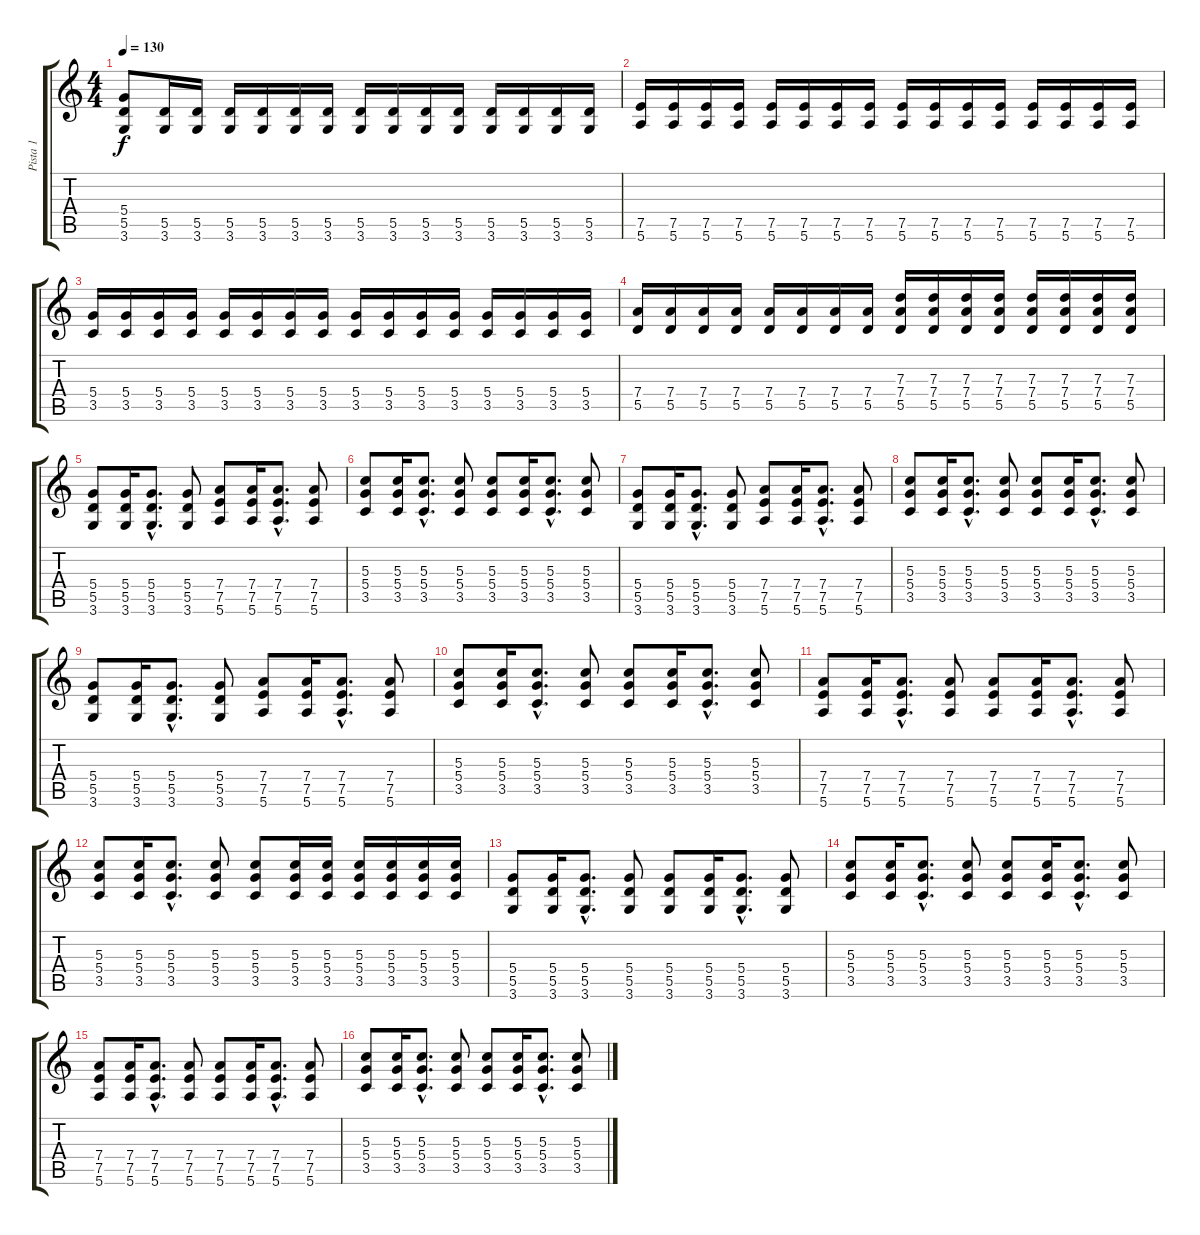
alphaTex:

\track ("Pista 1" "Pista 1") {instrument distortionguitar}
\staff {score tabs}
\tuning (E4 B3 G3 D3 A2 E2) {hide}
\ts (4 4)
\tempo 130
\clef g2
\ks c
(5.4 5.5 3.6).8{dy f} (5.5 3.6).16 (5.5 3.6).16 (5.5 3.6).16 (5.5 3.6).16 (5.5 3.6).16 (5.5 3.6).16 (5.5 3.6).16 (5.5 3.6).16 (5.5 3.6).16 (5.5 3.6).16 (5.5 3.6).16 (5.5 3.6).16 (5.5 3.6).16 (5.5 3.6).16 |
(7.5 5.6).16 (7.5 5.6).16 (7.5 5.6).16 (7.5 5.6).16 (7.5 5.6).16 (7.5 5.6).16 (7.5 5.6).16 (7.5 5.6).16 (7.5 5.6).16 (7.5 5.6).16 (7.5 5.6).16 (7.5 5.6).16 (7.5 5.6).16 (7.5 5.6).16 (7.5 5.6).16 (7.5 5.6).16 |
(5.4 3.5).16 (5.4 3.5).16 (5.4 3.5).16 (5.4 3.5).16 (5.4 3.5).16 (5.4 3.5).16 (5.4 3.5).16 (5.4 3.5).16 (5.4 3.5).16 (5.4 3.5).16 (5.4 3.5).16 (5.4 3.5).16 (5.4 3.5).16 (5.4 3.5).16 (5.4 3.5).16 (5.4 3.5).16 |
(7.4 5.5).16 (7.4 5.5).16 (7.4 5.5).16 (7.4 5.5).16 (7.4 5.5).16 (7.4 5.5).16 (7.4 5.5).16 (7.4 5.5).16 (7.3 7.4 5.5).16 (7.3 7.4 5.5).16 (7.3 7.4 5.5).16 (7.3 7.4 5.5).16 (7.3 7.4 5.5).16 (7.3 7.4 5.5).16 (7.3 7.4 5.5).16 (7.3 7.4 5.5).16 |
(5.4 5.5 3.6).8 (5.4 5.5 3.6).16 (5.4{hac} 5.5{hac} 3.6{hac}).8{d} (5.4 5.5 3.6).8 (7.4 7.5 5.6).8 (7.4 7.5 5.6).16 (7.4{hac} 7.5{hac} 5.6{hac}).8{d} (7.4 7.5 5.6).8 |
(5.3 5.4 3.5).8 (5.3 5.4 3.5).16 (5.3{hac} 5.4{hac} 3.5{hac}).8{d} (5.3 5.4 3.5).8 (5.3 5.4 3.5).8 (5.3 5.4 3.5).16 (5.3{hac} 5.4{hac} 3.5{hac}).8{d} (5.3 5.4 3.5).8 |
(5.4 5.5 3.6).8 (5.4 5.5 3.6).16 (5.4{hac} 5.5{hac} 3.6{hac}).8{d} (5.4 5.5 3.6).8 (7.4 7.5 5.6).8 (7.4 7.5 5.6).16 (7.4{hac} 7.5{hac} 5.6{hac}).8{d} (7.4 7.5 5.6).8 |
(5.3 5.4 3.5).8 (5.3 5.4 3.5).16 (5.3{hac} 5.4{hac} 3.5{hac}).8{d} (5.3 5.4 3.5).8 (5.3 5.4 3.5).8 (5.3 5.4 3.5).16 (5.3{hac} 5.4{hac} 3.5{hac}).8{d} (5.3 5.4 3.5).8 |
(5.4 5.5 3.6).8 (5.4 5.5 3.6).16 (5.4{hac} 5.5{hac} 3.6{hac}).8{d} (5.4 5.5 3.6).8 (7.4 7.5 5.6).8 (7.4 7.5 5.6).16 (7.4{hac} 7.5{hac} 5.6{hac}).8{d} (7.4 7.5 5.6).8 |
(5.3 5.4 3.5).8 (5.3 5.4 3.5).16 (5.3{hac} 5.4{hac} 3.5{hac}).8{d} (5.3 5.4 3.5).8 (5.3 5.4 3.5).8 (5.3 5.4 3.5).16 (5.3{hac} 5.4{hac} 3.5{hac}).8{d} (5.3 5.4 3.5).8 |
(7.4 7.5 5.6).8 (7.4 7.5 5.6).16 (7.4{hac} 7.5{hac} 5.6{hac}).8{d} (7.4 7.5 5.6).8 (7.4 7.5 5.6).8 (7.4 7.5 5.6).16 (7.4{hac} 7.5{hac} 5.6{hac}).8{d} (7.4 7.5 5.6).8 |
(5.3 5.4 3.5).8 (5.3 5.4 3.5).16 (5.3{hac} 5.4{hac} 3.5{hac}).8{d} (5.3 5.4 3.5).8 (5.3 5.4 3.5).8 (5.3 5.4 3.5).16 (5.3 5.4 3.5).16 (5.3 5.4 3.5).16 (5.3 5.4 3.5).16 (5.3 5.4 3.5).16 (5.3 5.4 3.5).16 |
(5.4 5.5 3.6).8{volume 12} (5.4 5.5 3.6).16 (5.4{hac} 5.5{hac} 3.6{hac}).8{d} (5.4 5.5 3.6).8 (5.4 5.5 3.6).8 (5.4 5.5 3.6).16 (5.4{hac} 5.5{hac} 3.6{hac}).8{d} (5.4 5.5 3.6).8 |
(5.3 5.4 3.5).8 (5.3 5.4 3.5).16 (5.3{hac} 5.4{hac} 3.5{hac}).8{d} (5.3 5.4 3.5).8 (5.3 5.4 3.5).8 (5.3 5.4 3.5).16 (5.3{hac} 5.4{hac} 3.5{hac}).8{d} (5.3 5.4 3.5).8 |
(7.4 7.5 5.6).8 (7.4 7.5 5.6).16 (7.4{hac} 7.5{hac} 5.6{hac}).8{d} (7.4 7.5 5.6).8 (7.4 7.5 5.6).8 (7.4 7.5 5.6).16 (7.4{hac} 7.5{hac} 5.6{hac}).8{d} (7.4 7.5 5.6).8 |
(5.3 5.4 3.5).8 (5.3 5.4 3.5).16 (5.3{hac} 5.4{hac} 3.5{hac}).8{d} (5.3 5.4 3.5).8 (5.3 5.4 3.5).8 (5.3 5.4 3.5).16 (5.3{hac} 5.4{hac} 3.5{hac}).8{d} (5.3 5.4 3.5).8
